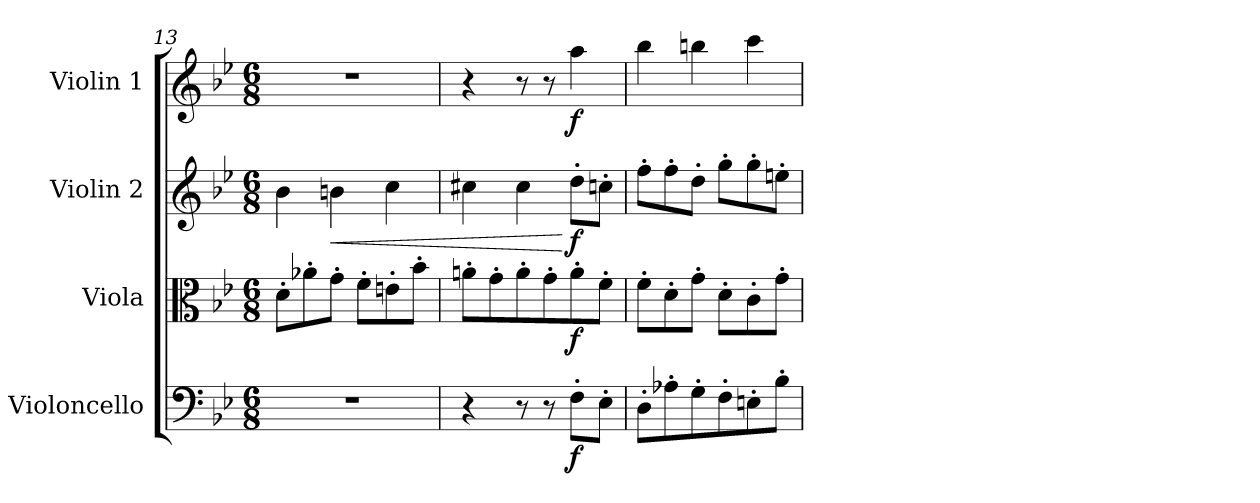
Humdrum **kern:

**kern	**dynam	**kern	**dynam	**kern	**dynam	**kern	**dynam
*part4	*part4	*part3	*part3	*part2	*part2	*part1	*part1
*staff4	*staff4	*staff3	*staff3	*staff2	*staff2	*staff1	*staff1
*I"Violoncello	*	*I"Viola	*	*I"Violin 2	*	*I"Violin 1	*
*I'Vc	*	*I'Vla	*	*I'Vln	*	*I'Vln	*
*clefF4	*	*clefC3	*	*clefG2	*	*clefG2	*
*k[b-e-]	*	*k[b-e-]	*	*k[b-e-]	*	*k[b-e-]	*
*M6/8	*	*M6/8	*	*M6/8	*	*M6/8	*
=13	=13	=13	=13	=13	=13	=13	=13
2.r	.	8d'\L	.	4b-\	.	2.r	.
.	.	8a-X'\	.	.	.	.	.
!	!	!	!	!	!LO:HP:b	!	!
.	.	8g'\J	.	4bn\	<	.	.
.	.	8f'\L	.	.	.	.	.
.	.	8en'\	.	4cc\	.	.	.
.	.	8b-'\J	.	.	.	.	.
!!LO:LB:g=z
=14	=14	=14	=14	=14	=14	=14	=14
4r	.	8an'\L	.	4cc#X\	.	4r	.
.	.	8g'\	.	.	.	.	.
8r	.	8a'\	.	4cc#\	.	8r	.
8r	.	8g'\	.	.	.	8r	.
!	!LO:DY:b	!	!LO:DY:b	!	!LO:DY:n=1:b	!	!LO:DY:b
8F'\L	f	8a'\	f	8dd'\L	[ f	4aa\	f
8E-'\J	.	8f'\J	.	8ccn'\J	.	.	.
=15	=15	=15	=15	=15	=15	=15	=15
8D'\L	.	8f'\L	.	8ff'\L	.	4bb-\	.
8A-X'\	.	8d'\	.	8ff'\	.	.	.
8G'\	.	8g'\J	.	8dd'\J	.	4bbn\	.
8F'\	.	8d'\L	.	8gg'\L	.	.	.
8En'\	.	8c'\	.	8gg'\	.	4ccc\	.
8B-'\J	.	8g'\J	.	8een'\J	.	.	.
=	=	=	=	=	=	=	=
*-	*-	*-	*-	*-	*-	*-	*-
